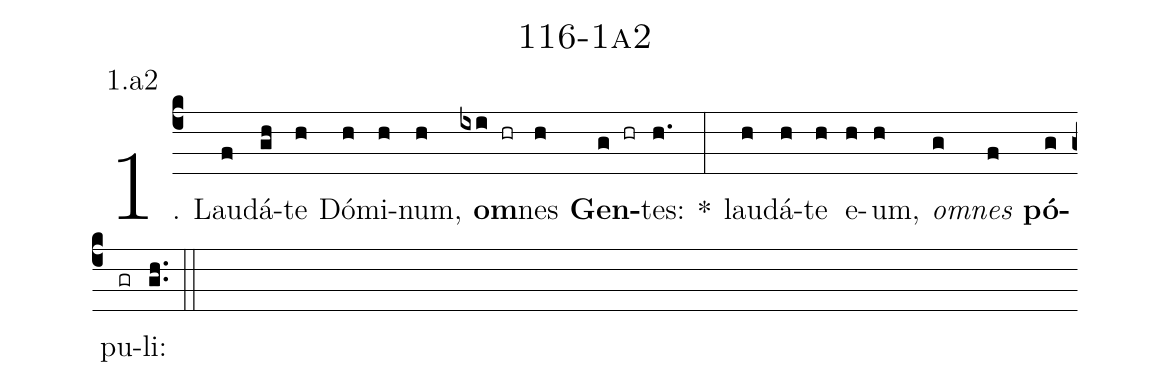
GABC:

name: 116-1a2;
annotation: 1.a2;
%%
(c4)1. Lau(f)dá(gh)te(h) Dó(h)mi(h)num,(h) <b>om</b>(ixi hr)nes(h) <b>Gen</b>(g hr)tes:(h.) *(:) lau(h)dá(h)te(h) e(h)um,(h) <i>om</i>(g)<i>nes</i>(f) <b>pó</b>(g)pu(gr)li:(gh..) (::)
